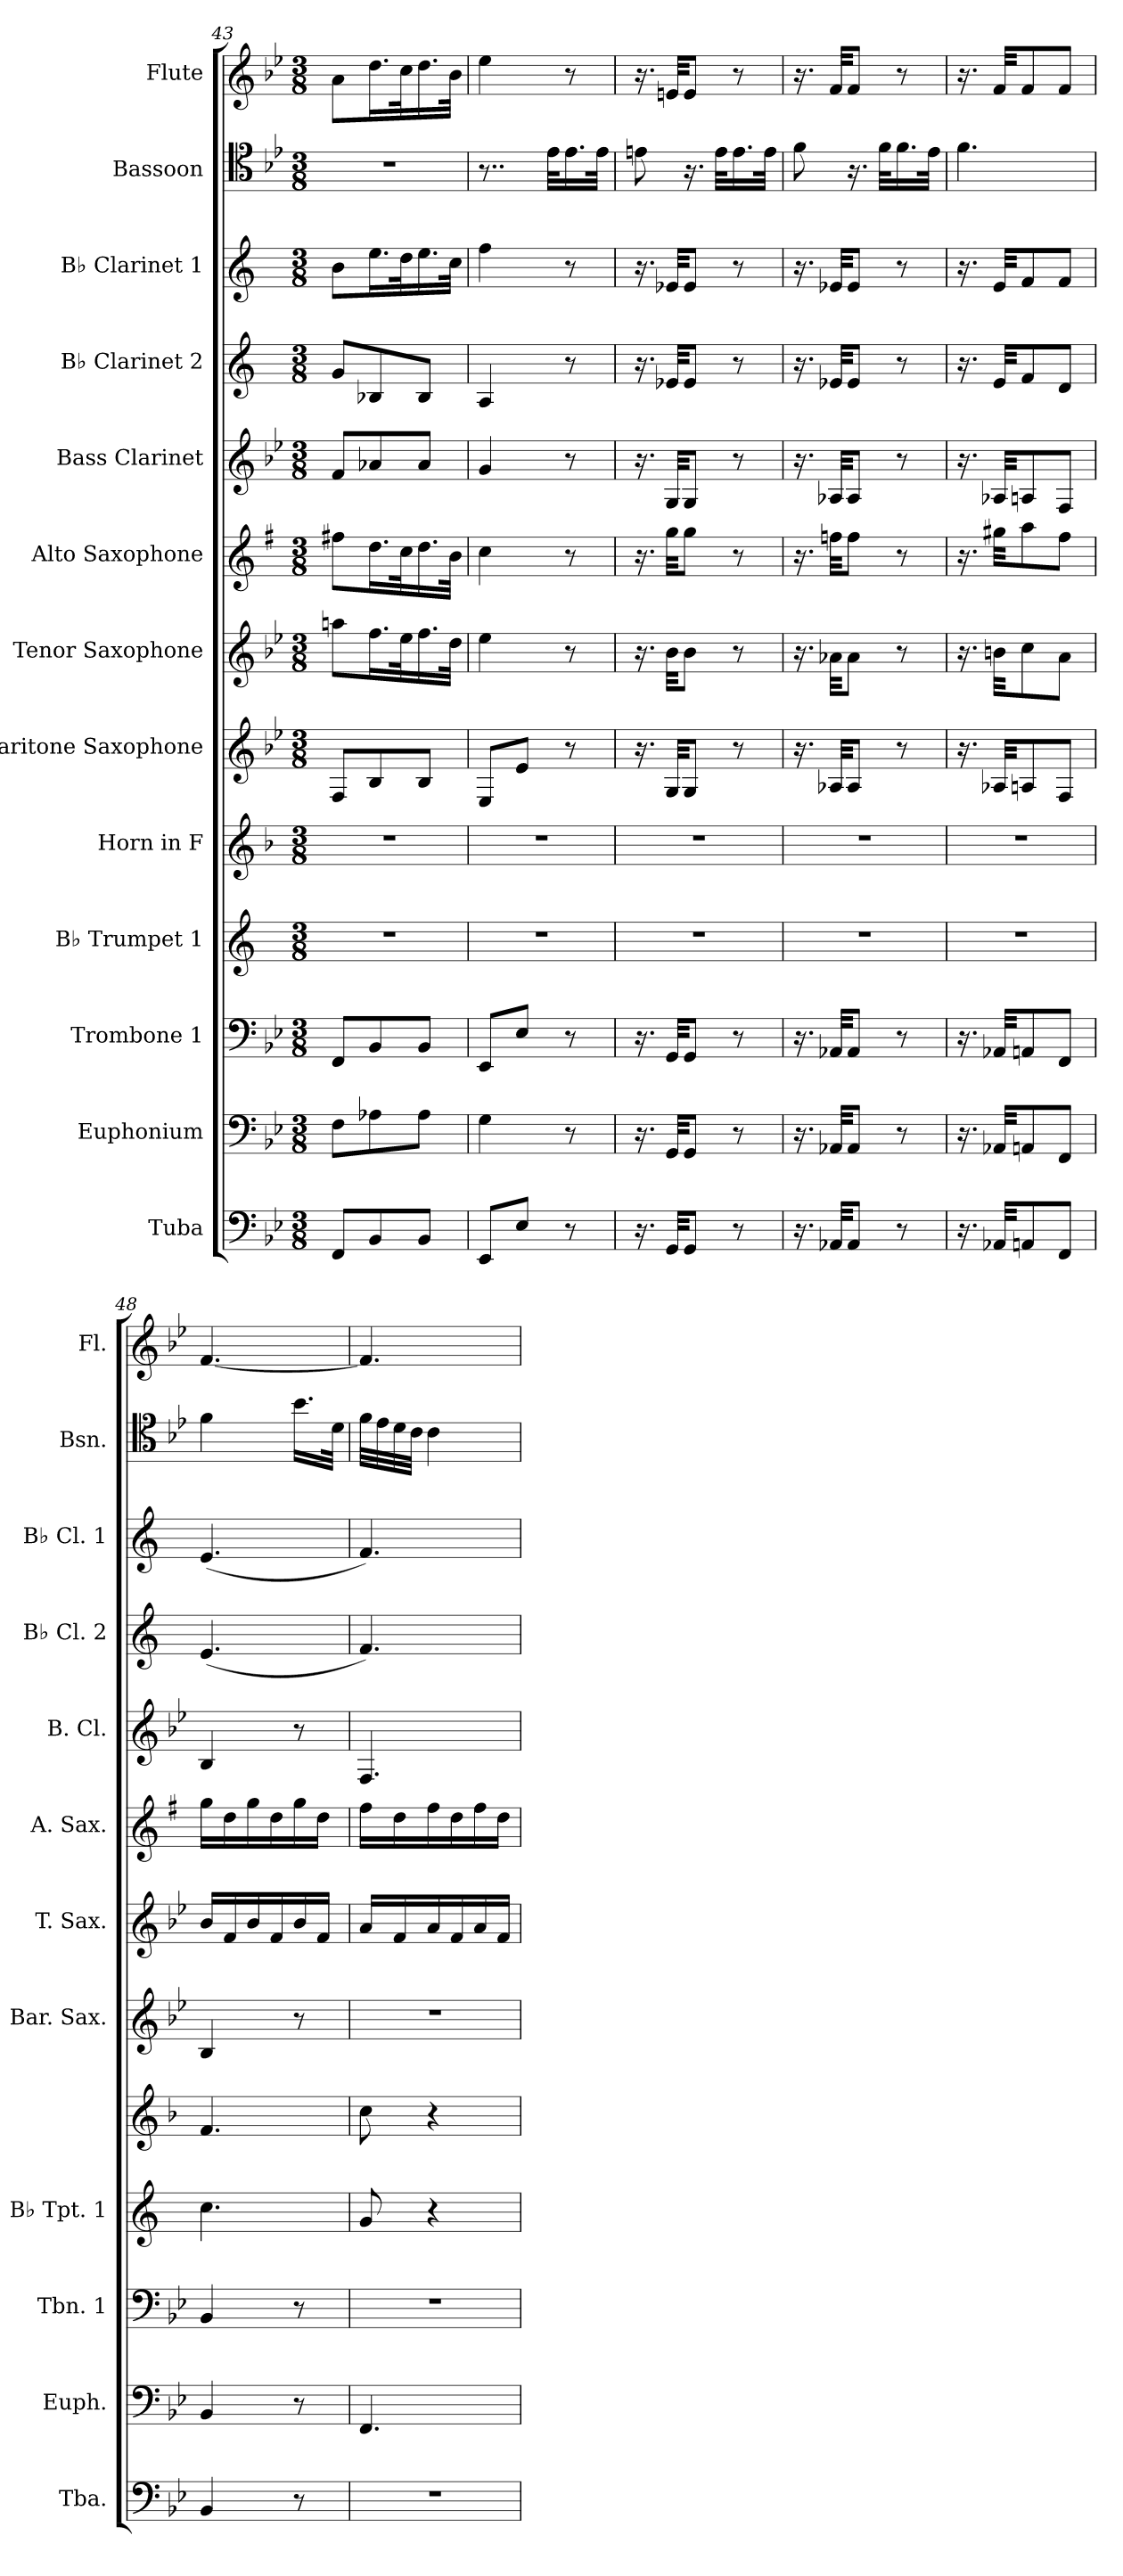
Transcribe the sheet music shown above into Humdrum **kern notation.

**kern	**kern	**kern	**kern	**kern	**kern	**kern	**kern	**kern	**kern	**kern	**kern	**kern
*part13	*part12	*part11	*part10	*part9	*part8	*part7	*part6	*part5	*part4	*part3	*part2	*part1
*staff13	*staff12	*staff11	*staff10	*staff9	*staff8	*staff7	*staff6	*staff5	*staff4	*staff3	*staff2	*staff1
*I"Tuba	*I"Euphonium	*I"Trombone 1	*I"B♭ Trumpet 1	*I"Horn in F	*I"Baritone Saxophone	*I"Tenor Saxophone	*I"Alto Saxophone	*I"Bass Clarinet	*I"B♭ Clarinet 2	*I"B♭ Clarinet 1	*I"Bassoon	*I"Flute
*I'Tba.	*I'Euph.	*I'Tbn. 1	*I'B♭ Tpt. 1	*	*I'Bar. Sax.	*I'T. Sax.	*I'A. Sax.	*I'B. Cl.	*I'B♭ Cl. 2	*I'B♭ Cl. 1	*I'Bsn.	*I'Fl.
*clefF4	*clefF4	*clefF4	*clefG2	*clefG2	*clefG2	*clefG2	*clefG2	*clefG2	*clefG2	*clefG2	*clefC4	*clefG2
*	*	*	*ITrd1c2	*ITrd4c7	*ITrd12c21	*ITrd8c14	*ITrd5c9	*ITrd8c14	*ITrd1c2	*ITrd1c2	*	*
*k[b-e-]	*k[b-e-]	*k[b-e-]	*k[b-e-]	*k[b-e-]	*k[b-e-]	*k[b-e-]	*k[b-e-]	*k[b-e-]	*k[b-e-]	*k[b-e-]	*k[b-e-]	*k[b-e-]
*M3/8	*M3/8	*M3/8	*M3/8	*M3/8	*M3/8	*M3/8	*M3/8	*M3/8	*M3/8	*M3/8	*M3/8	*M3/8
=43	=43	=43	=43	=43	=43	=43	=43	=43	=43	=43	=43	=43
8FF/L	8F\L	8FF/L	4.r	4.r	8FF/L	8an\L	8an\L	8F/L	8f/L	8a\L	4.r	8a\L
8BB-/	8A-X\	8BB-/	.	.	8BB-/	16.f\L	16.f\L	8A-X/	8A-X/	16.dd\L	.	16.dd\L
.	.	.	.	.	.	32e-\K	32e-\K	.	.	32cc\K	.	32cc\K
8BB-/J	8A-\J	8BB-/J	.	.	8BB-/J	16.f\	16.f\	8A-/J	8A-/J	16.dd\	.	16.dd\
.	.	.	.	.	.	32d\JJk	32d\JJk	.	.	32b-\JJk	.	32b-\JJk
=44	=44	=44	=44	=44	=44	=44	=44	=44	=44	=44	=44	=44
8EE-/L	4G\	8EE-/L	4.r	4.r	8EE-/L	4e-\	4e-\	4G/	4G/	4ee-\	8..r	4ee-\
8E-/J	.	8E-/J	.	.	8E-/J	.	.	.	.	.	.	.
.	.	.	.	.	.	.	.	.	.	.	32e-\KLL	.
8r	8r	8r	.	.	8r	8r	8r	8r	8r	8r	16.e-\	8r
.	.	.	.	.	.	.	.	.	.	.	32e-\JJk	.
=45	=45	=45	=45	=45	=45	=45	=45	=45	=45	=45	=45	=45
16.r	16.r	16.r	4.r	4.r	16.r	16.r	16.r	16.r	16.r	16.r	8en\	16.r
32GG/KKL	32GG/KKL	32GG/KKL	.	.	32GG/KKL	32B-\KKL	32b-\KKL	32GG/KKL	32d-X/KKL	32d-X/KKL	.	32en/KKL
8GG/J	8GG/J	8GG/J	.	.	8GG/J	8B-\J	8b-\J	8GG/J	8d-/J	8d-/J	16.r	8e/J
.	.	.	.	.	.	.	.	.	.	.	32e\KLL	.
8r	8r	8r	.	.	8r	8r	8r	8r	8r	8r	16.e\	8r
.	.	.	.	.	.	.	.	.	.	.	32e\JJk	.
=46	=46	=46	=46	=46	=46	=46	=46	=46	=46	=46	=46	=46
16.r	16.r	16.r	4.r	4.r	16.r	16.r	16.r	16.r	16.r	16.r	8f\	16.r
32AA-X/KKL	32AA-X/KKL	32AA-X/KKL	.	.	32AA-X/KKL	32A-X\KKL	32a-X\KKL	32AA-X/KKL	32d-X/KKL	32d-X/KKL	.	32f/KKL
8AA-/J	8AA-/J	8AA-/J	.	.	8AA-/J	8A-\J	8a-\J	8AA-/J	8d-/J	8d-/J	16.r	8f/J
.	.	.	.	.	.	.	.	.	.	.	32f\KLL	.
8r	8r	8r	.	.	8r	8r	8r	8r	8r	8r	16.f\	8r
.	.	.	.	.	.	.	.	.	.	.	32e-\JJk	.
=47	=47	=47	=47	=47	=47	=47	=47	=47	=47	=47	=47	=47
16.r	16.r	16.r	4.r	4.r	16.r	16.r	16.r	16.r	16.r	16.r	4.f\	16.r
32AA-X/KKL	32AA-X/KKL	32AA-X/KKL	.	.	32AA-X/KKL	32Bn\KKL	32bn\KKL	32AA-X/KKL	32d/KKL	32d/KKL	.	32f/KKL
8AAn/	8AAn/	8AAn/	.	.	8AAn/	8c\	8cc\	8AAn/	8e-/	8e-/	.	8f/
8FF/J	8FF/J	8FF/J	.	.	8FF/J	8A\J	8a\J	8FF/J	8c/J	8e-/J	.	8f/J
=48	=48	=48	=48	=48	=48	=48	=48	=48	=48	=48	=48	=48
4BB-/	4BB-/	4BB-/	4.b-\	4.B-/	4BB-/	16B-/LL	16b-\LL	4BB-/	(<4.d/	(<4.d/	4f\	[4.f/
.	.	.	.	.	.	16F/	16f\	.	.	.	.	.
.	.	.	.	.	.	16B-/	16b-\	.	.	.	.	.
.	.	.	.	.	.	16F/	16f\	.	.	.	.	.
8r	8r	8r	.	.	8r	16B-/	16b-\	8r	.	.	16.b-\LL	.
.	.	.	.	.	.	16F/JJ	16f\JJ	.	.	.	.	.
.	.	.	.	.	.	.	.	.	.	.	32d\JJk	.
!!LO:PB:g=z
=49	=49	=49	=49	=49	=49	=49	=49	=49	=49	=49	=49	=49
4.r	4.FF/	4.r	8f/	8f\	4.r	16A/LL	16a\LL	4.FF/	4.e-/)	4.e-/)	32f\LLL	4.f/]
.	.	.	.	.	.	.	.	.	.	.	32e-\	.
.	.	.	.	.	.	16F/	16f\	.	.	.	32d\	.
.	.	.	.	.	.	.	.	.	.	.	32c\JJJ	.
.	.	.	4r	4r	.	16A/	16a\	.	.	.	4c\	.
.	.	.	.	.	.	16F/	16f\	.	.	.	.	.
.	.	.	.	.	.	16A/	16a\	.	.	.	.	.
.	.	.	.	.	.	16F/JJ	16f\JJ	.	.	.	.	.
=	=	=	=	=	=	=	=	=	=	=	=	=
*-	*-	*-	*-	*-	*-	*-	*-	*-	*-	*-	*-	*-
